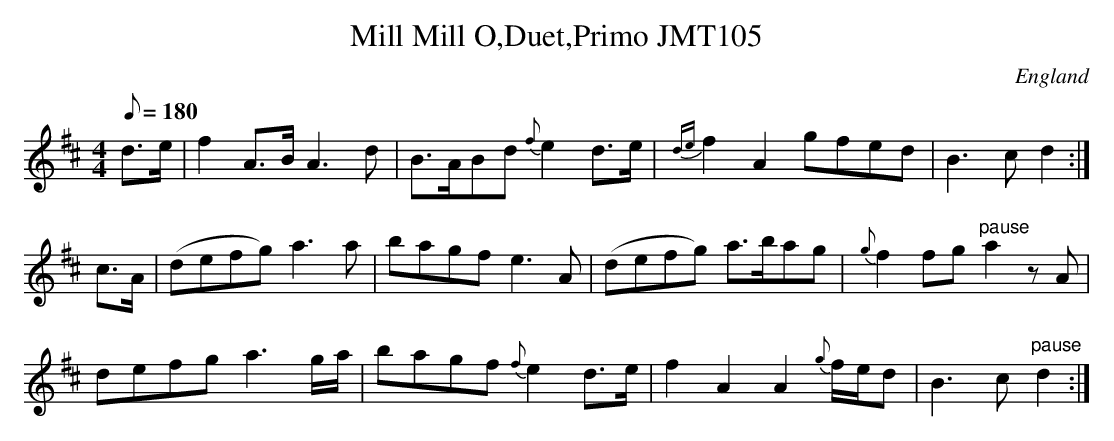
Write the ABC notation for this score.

X:1
T:Mill Mill O,Duet,Primo JMT105
M:4/4
L:1/8
Q:180
O:England
K:D
d>e|f2A>BA3d|B>ABd{f}e2d>e|{de}f2A2gfed|B3cd2:|!
c>A|(defg)a3a|bagfe3A|(defg) a>bag|{g}f2fg"pause"a2zA|!
defga3g/a/|bagf{f}e2d>e|f2A2A2{g}f/e/d|B3c"pause"d2:|]
